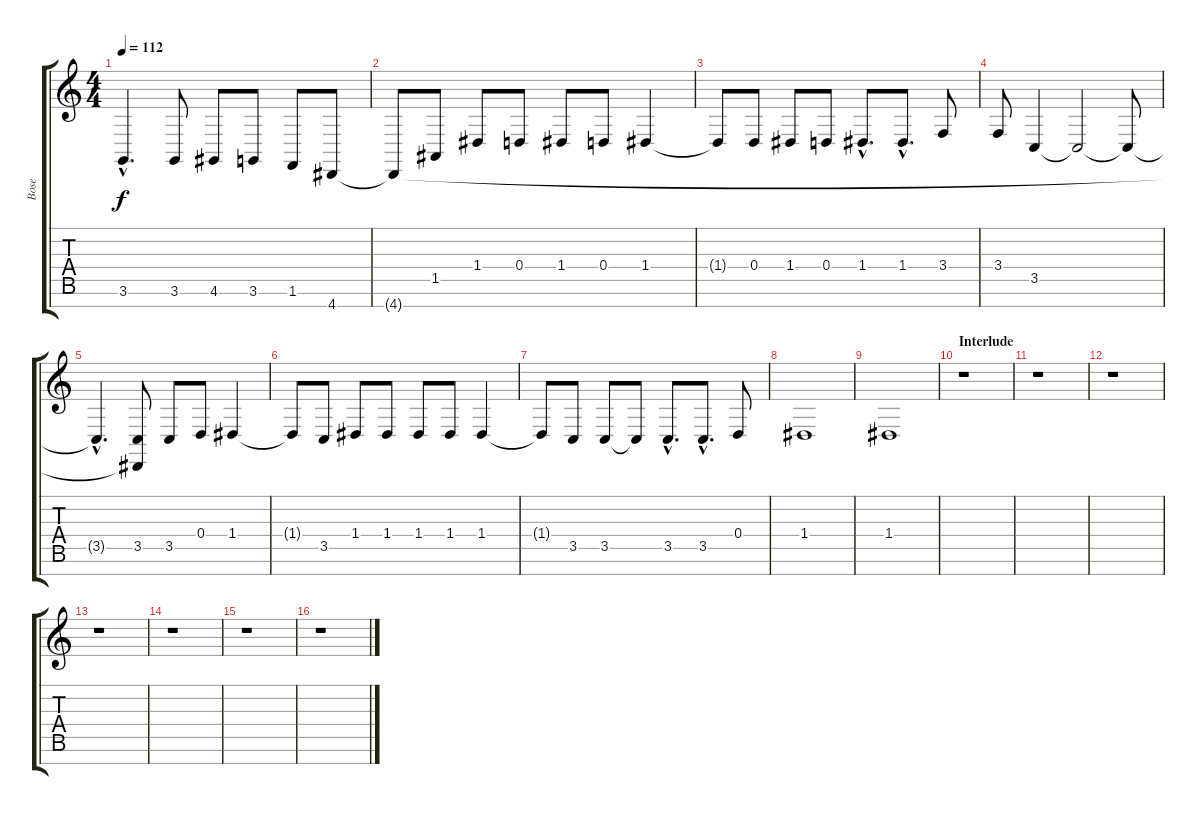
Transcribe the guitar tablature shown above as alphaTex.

\track ("Bose" "Bose") {instrument brightacousticpiano}
\staff {score tabs}
\tuning (E4 B3 G3 D3 A2 E2 B1) {hide}
\ts (4 4)
\tempo 112
\clef g2
\ks c
3.6{hac t}.4{d dy f} 3.6.8 4.6.8 3.6.8 1.6.8 4.7.8 |
4.7{t}.8 1.5.8 1.4.8 0.4.8 1.4.8 0.4.8 1.4.4 |
1.4{t}.8 0.4.8 1.4.8 0.4.8 1.4{hac}.8{d} 1.4{hac}.8{d} 3.4.8 |
3.4.8 3.5.4 3.5{t}.2 3.5{t}.8 |
3.5{hac t}.4{d} (3.5 4.7{t}).8 3.5.8 0.4.8 1.4.4 |
1.4{t}.8 3.5.8 1.4.8 1.4.8 1.4.8 1.4.8 1.4.4 |
1.4{t}.8 3.5.8 3.5.8 3.5{t}.8 3.5{hac}.8{d} 3.5{hac}.8{d} 0.4.8 |
1.4.1 |
1.4.1 |
\section ("" "Interlude")
r.1 |
r.1 |
r.1 |
r.1 |
r.1 |
r.1 |
r.1
